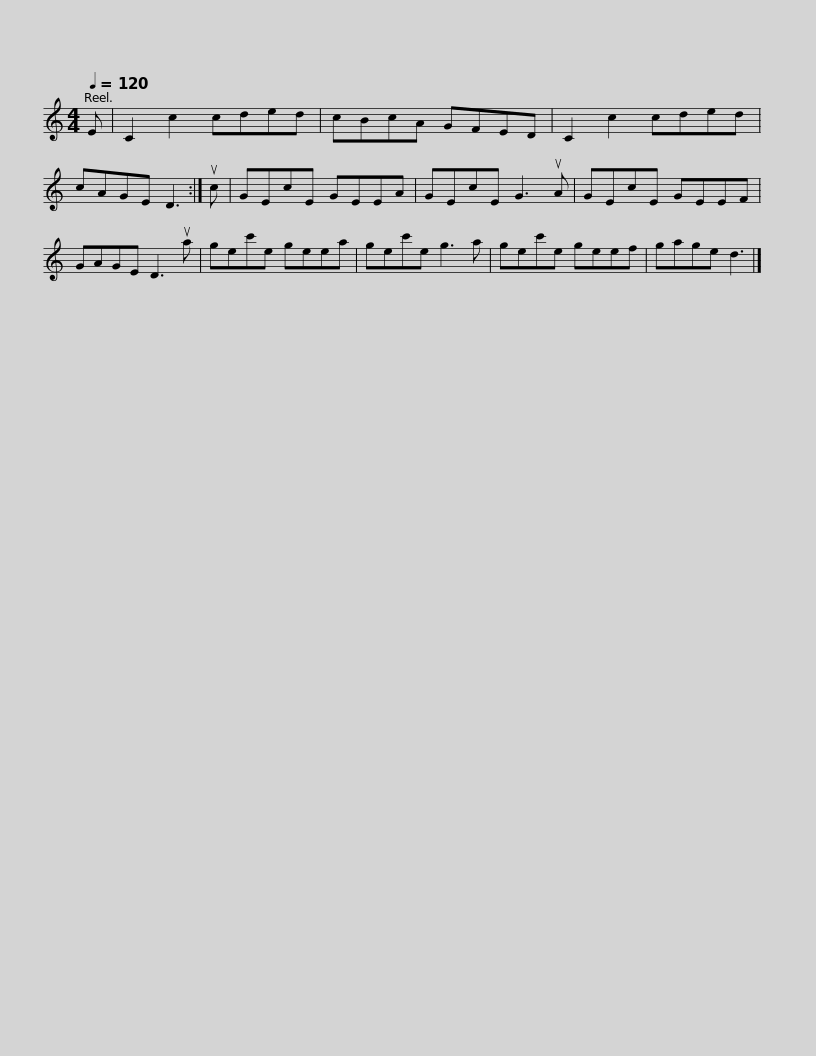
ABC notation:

X:1
L:1/8
Q:1/4=120
M:4/4
I:linebreak $
K:C
V:1 treble
V:1
 E | C2 c2 cded | cBcA GFED | C2 c2 cded | cAGE D3 :| %5
 uc | GEcE GEEA | GEcE G3 uA |$ GEcE GEEF | GAGE D3 ua | %10
 gec'e geea | gec'e g3 a | gec'e geef | gage d3 |] %14
